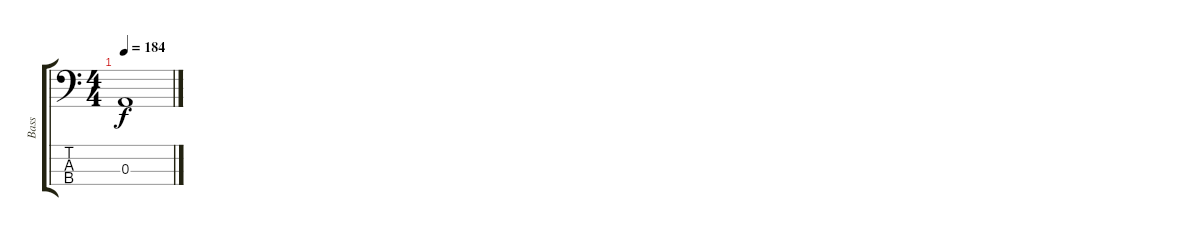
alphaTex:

\track ("Bass" "Bass") {instrument electricbasspick}
\staff {score tabs}
\tuning (G2 D2 A1 E1) {hide}
\ts (4 4)
\tempo 184
\clef f4
\ks c
0.3.1{dy f}
